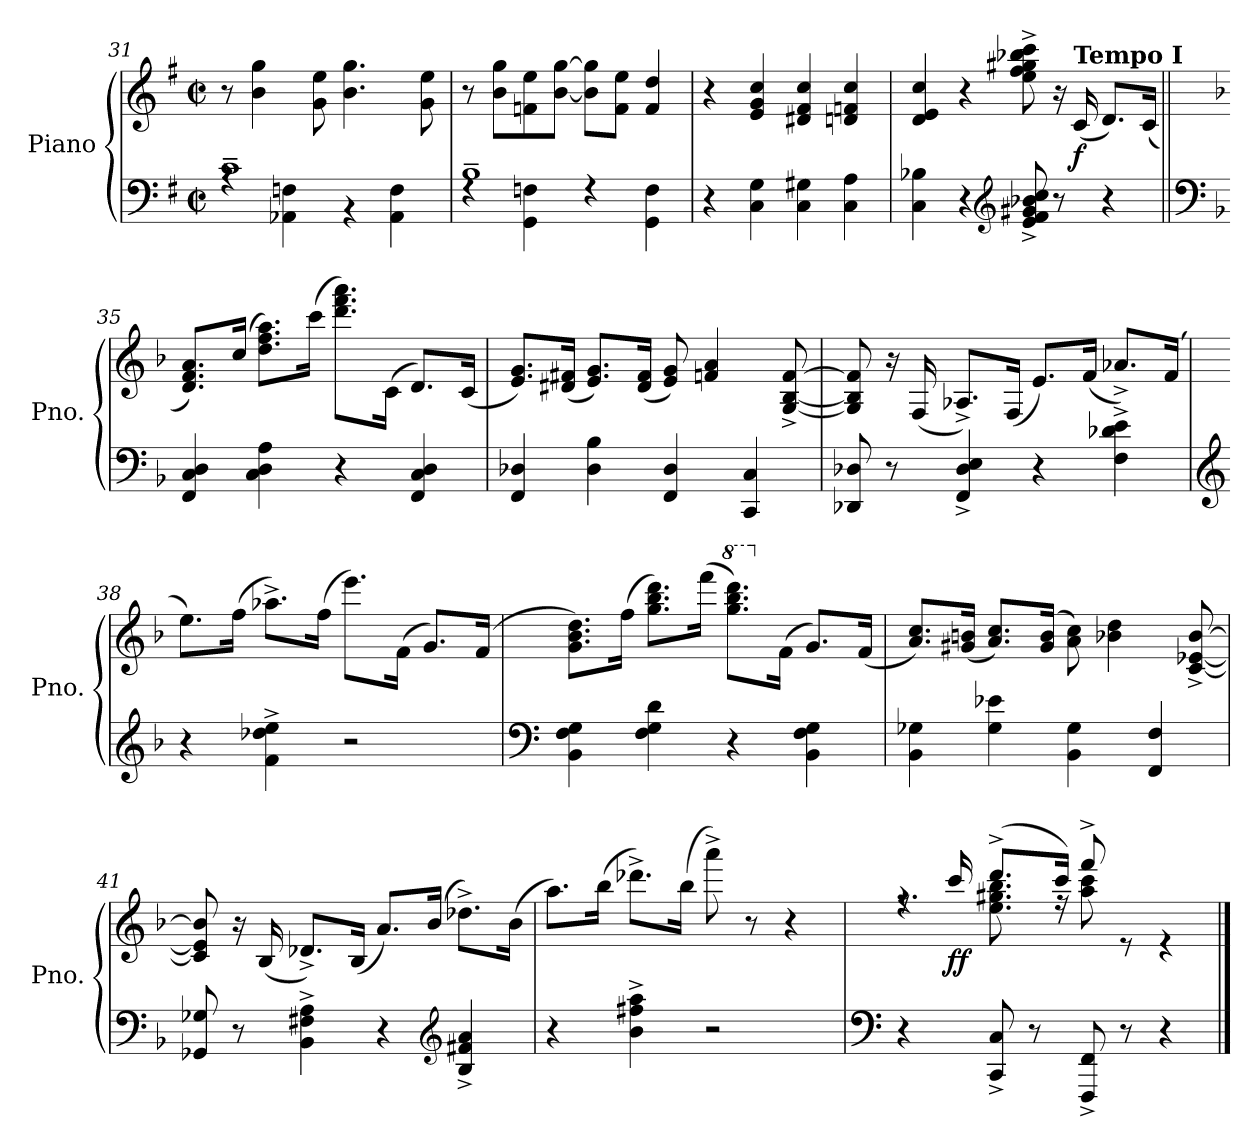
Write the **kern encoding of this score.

**kern	**kern	**dynam
*part1	*part1	*part1
*staff2	*staff1	*staff1/2
*I"Piano	*	*
*I'Pno.	*	*
*clefF4	*clefG2	*
*k[f#]	*k[f#]	*
*M2/2	*M2/2	*
*met(c|)	*met(c|)	*
=31	=31	=31
*^	*	*
1c~	4rA	8r	.
.	.	4b\ 4gg\	.
.	4AA-X\ 4Fn\	.	.
.	.	8g\ 8ee\	.
.	4r	4.b\ 4.gg\	.
.	4AA-\ 4F\	.	.
.	.	8g\ 8ee\	.
=32	=32	=32	=32
1B~	4rF	8r	.
.	.	8b\ 8gg\L	.
.	4GG\ 4Fn\	8fn\ 8ee\	.
.	.	[8b\ [8gg\J	.
.	4rF	8b\] 8gg\]L	.
.	.	8f\ 8ee\J	.
.	4GG\ 4F\	4f/ 4dd/	.
*v	*v	*	*
!!LO:LB:g=z
=33	=33	=33
4r	4r	.
4C\ 4G\	4e/ 4g/ 4cc/	.
4C\ 4G#X\	4d#X/ 4f#/ 4cc/	.
4C\ 4A\	4dn/ 4fn/ 4cc/	.
=34	=34	=34
4C\ 4B-X\	4d/ 4e/ 4cc/	.
4r	4r	.
*clefG2	*	*
!	!	!LO:DY:b
8e/^ 8f#/^ 8g#X/^ 8b-X/^ 8cc/^	8ee\^ 8ff#\^ 8gg#X\^ 8bb-X\^ 8ccc\^	other-dynamics
8r	16r	.
!	!LO:TX:a:B:t=Tempo I	!
!	!	!LO:DY:b
.	(16c/	f
4r	8.d/L)	.
.	(16c/Jk	.
=35||	=35||	=35||
*clefF4	*	*
*k[b-]	*k[b-]	*
4FF/ 4C/ 4D/	8.d/ 8.f/ 8.a/L)	.
.	(16cc/Jk	.
4C\ 4D\ 4A\	8.dd\ 8.ff\ 8.aa\L)	.
.	(16ccc\Jk	.
4r	8.ddd\ 8.fff\ 8.aaa\L)	.
.	(16c\Jk	.
4FF/ 4C/ 4D/	8.d/L)	.
.	(16c/Jk	.
=36	=36	=36
4FF/ 4D-X/	8.e/ 8.g/L)	.
.	(16d#X/ 16f#X/Jk	.
4D-\ 4B-\	8.e/ 8.g/L)	.
.	(16d#/ 16f#/Jk	.
4FF/ 4D-/	8e/ 8g/)	.
.	4fn/ 4a/	.
4CC/ 4C/	.	.
.	[8G/^ [8B-/^ [8f/^	.
!!LO:PB:g=z
=37	=37	=37
8DD-X/ 8D-X/	8G/] 8B-/] 8f/]	.
8r	16r	.
.	(16F/	.
4FF/^ 4D-/^ 4E/^	8.A-X^/L)	.
.	(16F/Jk	.
4r	8.e/L)	.
.	(16f/Jk	.
4F\^ 4d-X\^ 4e\^	8.a-X^/L)	.
.	(>16f/Jk	.
=38	=38	=38
*clefG2	*	*
4r	8.ee\L)	.
.	(16ff\Jk	.
4f\^ 4dd-X\^ 4ee\^	8.aa-X^\L)	.
.	(16ff\Jk	.
2r	8.eee\L)	.
.	(16f\Jk	.
.	8.g/L)	.
.	(16f/Jk	.
=39	=39	=39
*clefF4	*	*
4BB-\ 4F\ 4G\	8.g\ 8.b-\ 8.dd\L)	.
.	(16ff\Jk	.
4F\ 4G\ 4d\	8.gg\ 8.bb-\ 8.ddd\L)	.
.	(16fff\Jk	.
*	*8va	*
4r	8.ggg\ 8.bbb-\ 8.dddd\L)	.
*	*X8va	*
.	(16f\Jk	.
4BB-\ 4F\ 4G\	8.g/L)	.
.	(16f/Jk	.
!!LO:LB:g=z
=40	=40	=40
4BB-\ 4G-X\	8.a/ 8.cc/L)	.
.	(16g#X/ 16bn/Jk	.
4G-\ 4e-X\	8.a/ 8.cc/L)	.
.	(16g#/ 16b/Jk	.
4BB-\ 4G-\	8a\ 8cc\)	.
.	4b-X\ 4dd\	.
4FF/ 4F/	.	.
.	[8c/^ [8e-X/^ [8b-/^	.
=41	=41	=41
8GG-X/ 8G-X/	8c/] 8e-/] 8b-/]	.
8r	16r	.
.	(16B-/	.
4BB-\^ 4F#X\^ 4A\^	8.d-X^/L)	.
.	(16B-/Jk	.
4r	8.a/L)	.
.	(16b-/Jk	.
*clefG2	*	*
4B-/^ 4f#X/^ 4a/^	8.dd-X^\L)	.
.	(16b-\Jk	.
=42	=42	=42
4r	8.aa\L)	.
.	(16bb-\Jk	.
4b-\^ 4ff#X\^ 4aa\^	8.ddd-X^\L)	.
.	(16bb-\Jk	.
2r	8aaa^\)	.
.	8r	.
.	4r	.
!!LO:LB:g=z
=43	=43	=43
*clefF4	*	*
*	*^	*
4r	8.rff	4rff	.
!	!	!	!LO:DY:b
.	16ccc/	.	ff
8CC/^ 8C/^	(8.ddd^/L	8.ee\ 8.gg#X\ 8.bb-\	.
8r	.	.	.
.	16ccc/Jk)	16rff	.
8FFF/^ 8FF/^	8fff^/	8aa\ 8ccc\	.
8r	8re	4.ryy	.
4r	4re	.	.
*	*v	*v	*
==	==	==
*-	*-	*-
